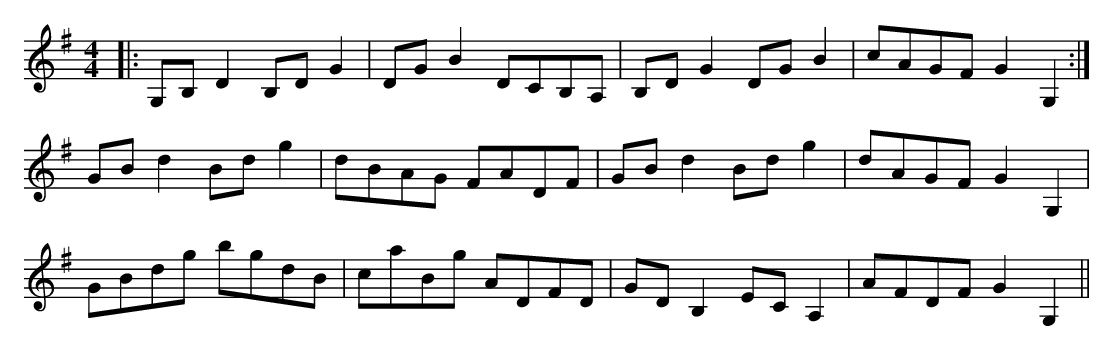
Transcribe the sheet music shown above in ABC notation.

X:1
M:4/4
K:G
|:G,B,D2B,DG2|DGB2DCB,A,|B,DG2DGB2|cAGFG2G,2:|
GBd2Bdg2|dBAG FADF|GBd2Bdg2|dAGFG2G,2|
GBdg bgdB|caBg ADFD|GDB,2ECA,2|AFDFG2G,2||
